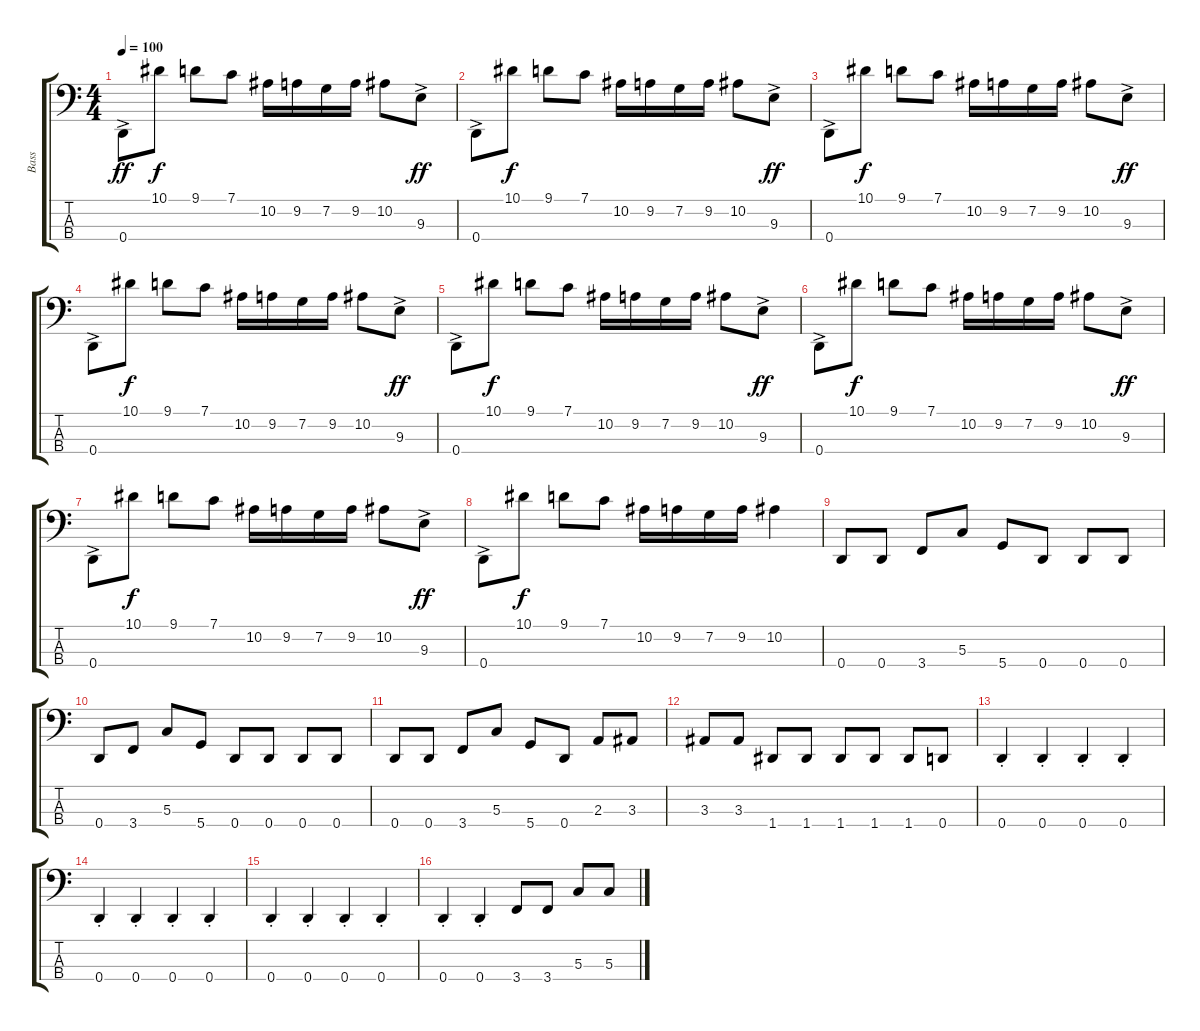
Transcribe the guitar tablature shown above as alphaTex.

\track ("Bass" "Bass") {instrument electricbasspick}
\staff {score tabs}
\tuning (F2 C2 G1 D1) {hide}
\ts (4 4)
\tempo 100
\clef f4
\ks c
0.4{ac}.8{dy ff} 10.1.8{dy f} 9.1.8 7.1.8 10.2.16 9.2.16 7.2.16 9.2.16 10.2.8 9.3{ac}.8{dy ff} |
0.4{ac}.8 10.1.8{dy f} 9.1.8 7.1.8 10.2.16 9.2.16 7.2.16 9.2.16 10.2.8 9.3{ac}.8{dy ff} |
0.4{ac}.8 10.1.8{dy f} 9.1.8 7.1.8 10.2.16 9.2.16 7.2.16 9.2.16 10.2.8 9.3{ac}.8{dy ff} |
0.4{ac}.8 10.1.8{dy f} 9.1.8 7.1.8 10.2.16 9.2.16 7.2.16 9.2.16 10.2.8 9.3{ac}.8{dy ff} |
0.4{ac}.8 10.1.8{dy f} 9.1.8 7.1.8 10.2.16 9.2.16 7.2.16 9.2.16 10.2.8 9.3{ac}.8{dy ff} |
0.4{ac}.8 10.1.8{dy f} 9.1.8 7.1.8 10.2.16 9.2.16 7.2.16 9.2.16 10.2.8 9.3{ac}.8{dy ff} |
0.4{ac}.8 10.1.8{dy f} 9.1.8 7.1.8 10.2.16 9.2.16 7.2.16 9.2.16 10.2.8 9.3{ac}.8{dy ff} |
0.4{ac}.8 10.1.8{dy f} 9.1.8 7.1.8 10.2.16 9.2.16 7.2.16 9.2.16 10.2.4 |
0.4.8 0.4.8 3.4.8 5.3.8 5.4.8 0.4.8 0.4.8 0.4.8 |
0.4.8 3.4.8 5.3.8 5.4.8 0.4.8 0.4.8 0.4.8 0.4.8 |
0.4.8 0.4.8 3.4.8 5.3.8 5.4.8 0.4.8 2.3.8 3.3.8 |
3.3.8 3.3.8 1.4.8 1.4.8 1.4.8 1.4.8 1.4.8 0.4.8 |
0.4{st}.4 0.4{st}.4 0.4{st}.4 0.4{st}.4 |
0.4{st}.4 0.4{st}.4 0.4{st}.4 0.4{st}.4 |
0.4{st}.4 0.4{st}.4 0.4{st}.4 0.4{st}.4 |
0.4{st}.4 0.4{st}.4 3.4.8 3.4.8 5.3.8 5.3.8
